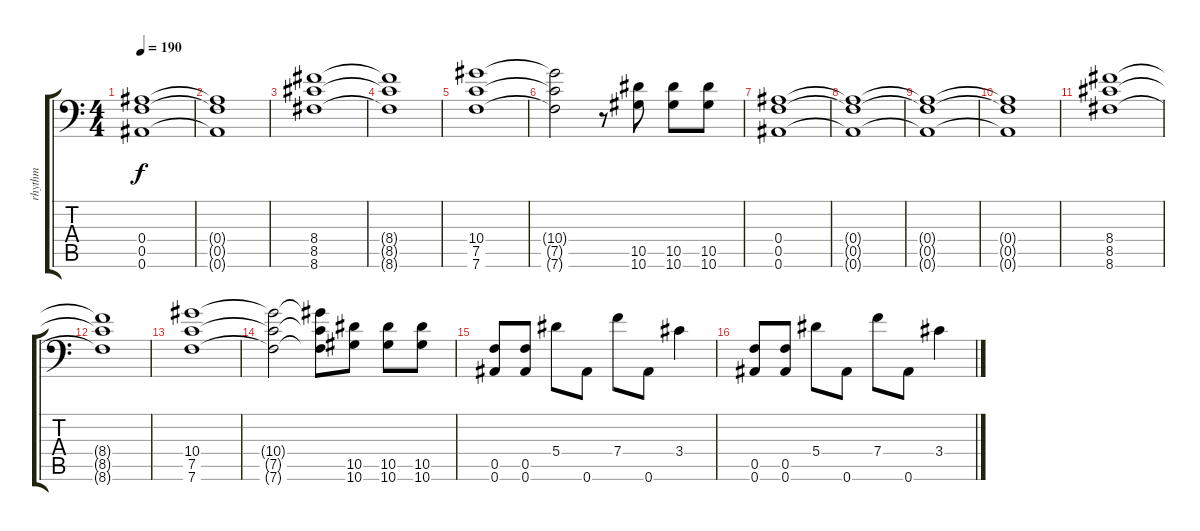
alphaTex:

\track ("rhythm" "rhythm") {instrument distortionguitar}
\staff {score tabs}
\tuning (C4 G3 Eb3 Bb2 F2 Bb1) {hide}
\ts (4 4)
\tempo 190
\clef f4
\ks c
(0.4{t} 0.5{t} 0.6{t}).1{dy f} |
(0.4{t} 0.5{t} 0.6{t}).1 |
(8.4 8.5 8.6).1 |
(8.4{t} 8.5{t} 8.6{t}).1 |
(10.4 7.5 7.6).1 |
(10.4{t} 7.5{t} 7.6{t}).2 r.8 (10.5 10.6).8 (10.5 10.6).8 (10.5 10.6).8 |
(0.4 0.5 0.6).1 |
(0.4{t} 0.5{t} 0.6{t}).1 |
(0.4{t} 0.5{t} 0.6{t}).1 |
(0.4{t} 0.5{t} 0.6{t}).1 |
(8.4 8.5 8.6).1 |
(8.4{t} 8.5{t} 8.6{t}).1 |
(10.4 7.5 7.6).1 |
(10.4{t} 7.5{t} 7.6{t}).2 (10.4{t} 7.5{t} 7.6{t}).8 (10.5 10.6).8 (10.5 10.6).8 (10.5 10.6).8 |
(0.5 0.6).8 (0.5 0.6).8 5.4.8 0.6.8 7.4.8 0.6.8 3.4.4 |
(0.5 0.6).8 (0.5 0.6).8 5.4.8 0.6.8 7.4.8 0.6.8 3.4.4
